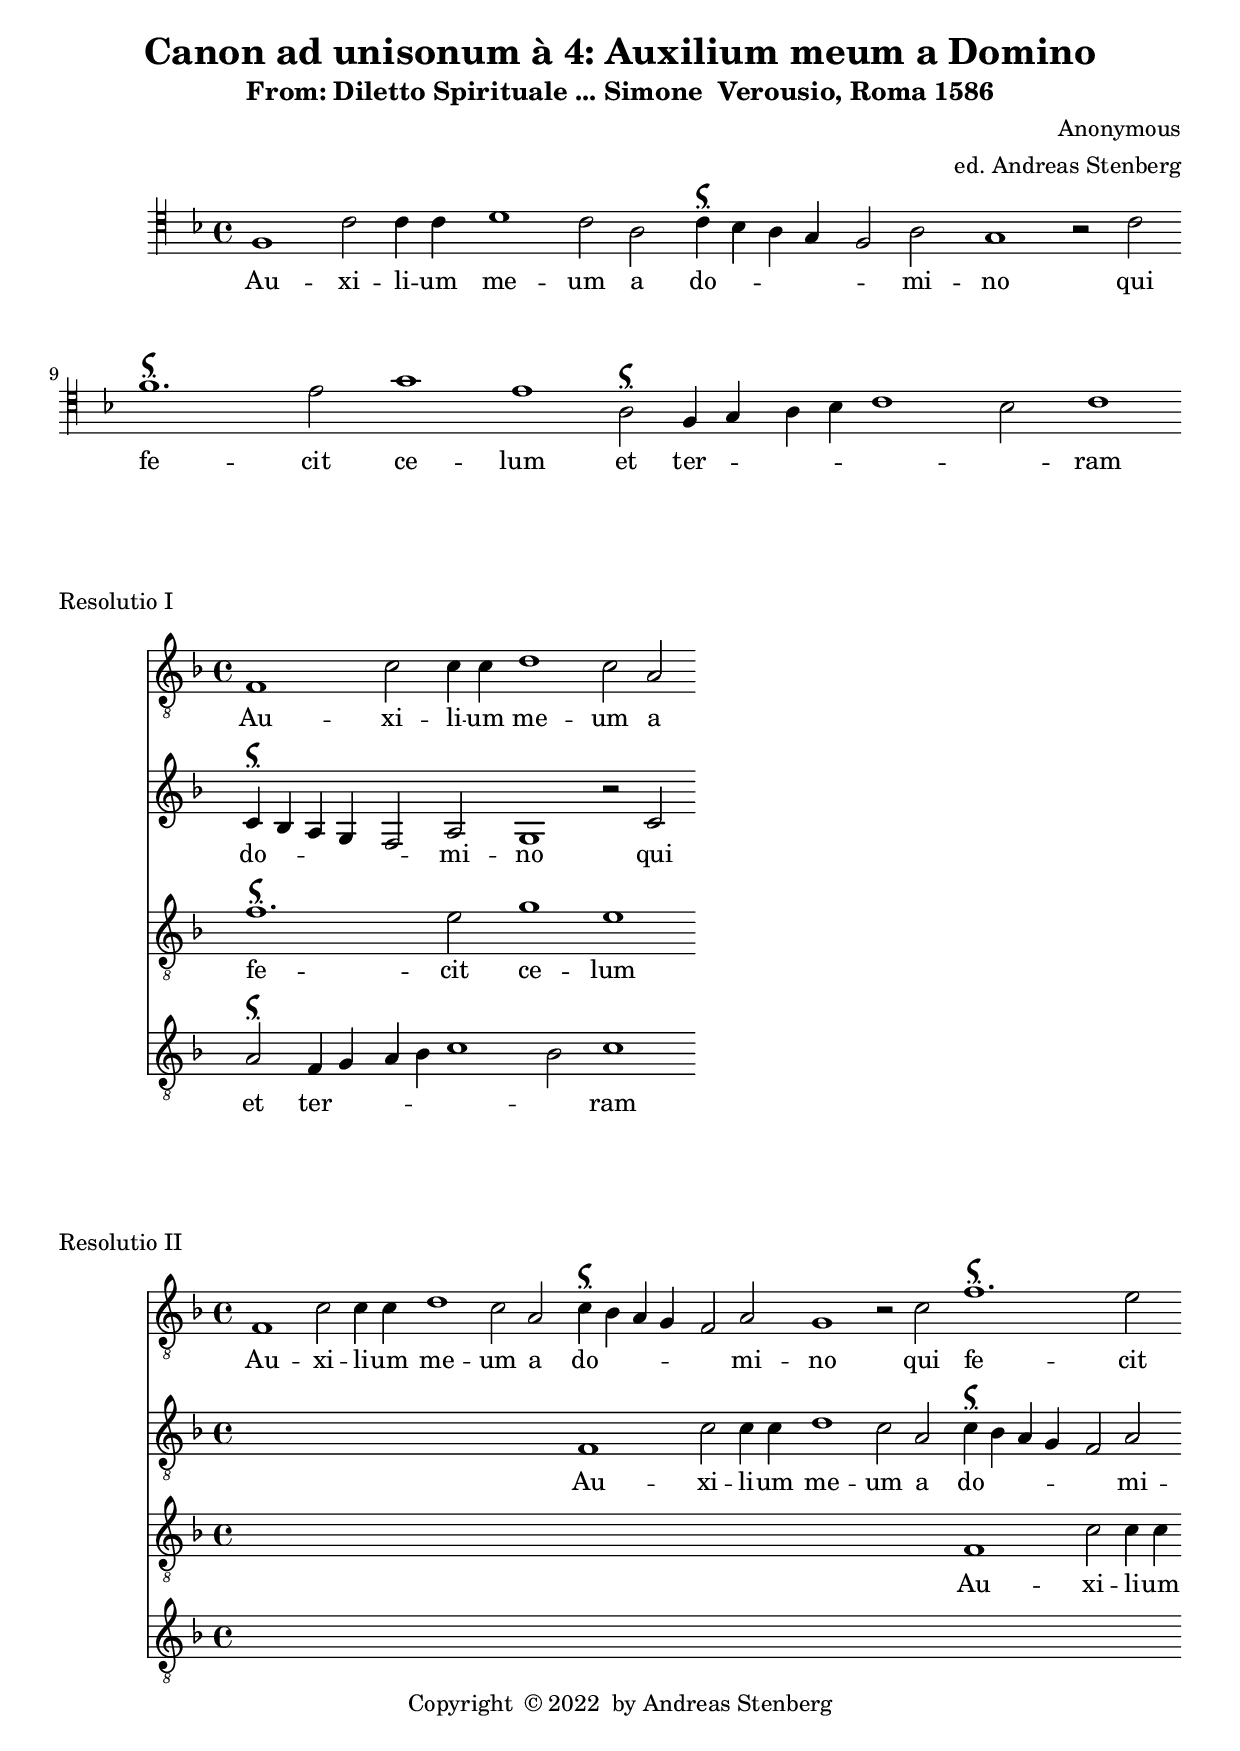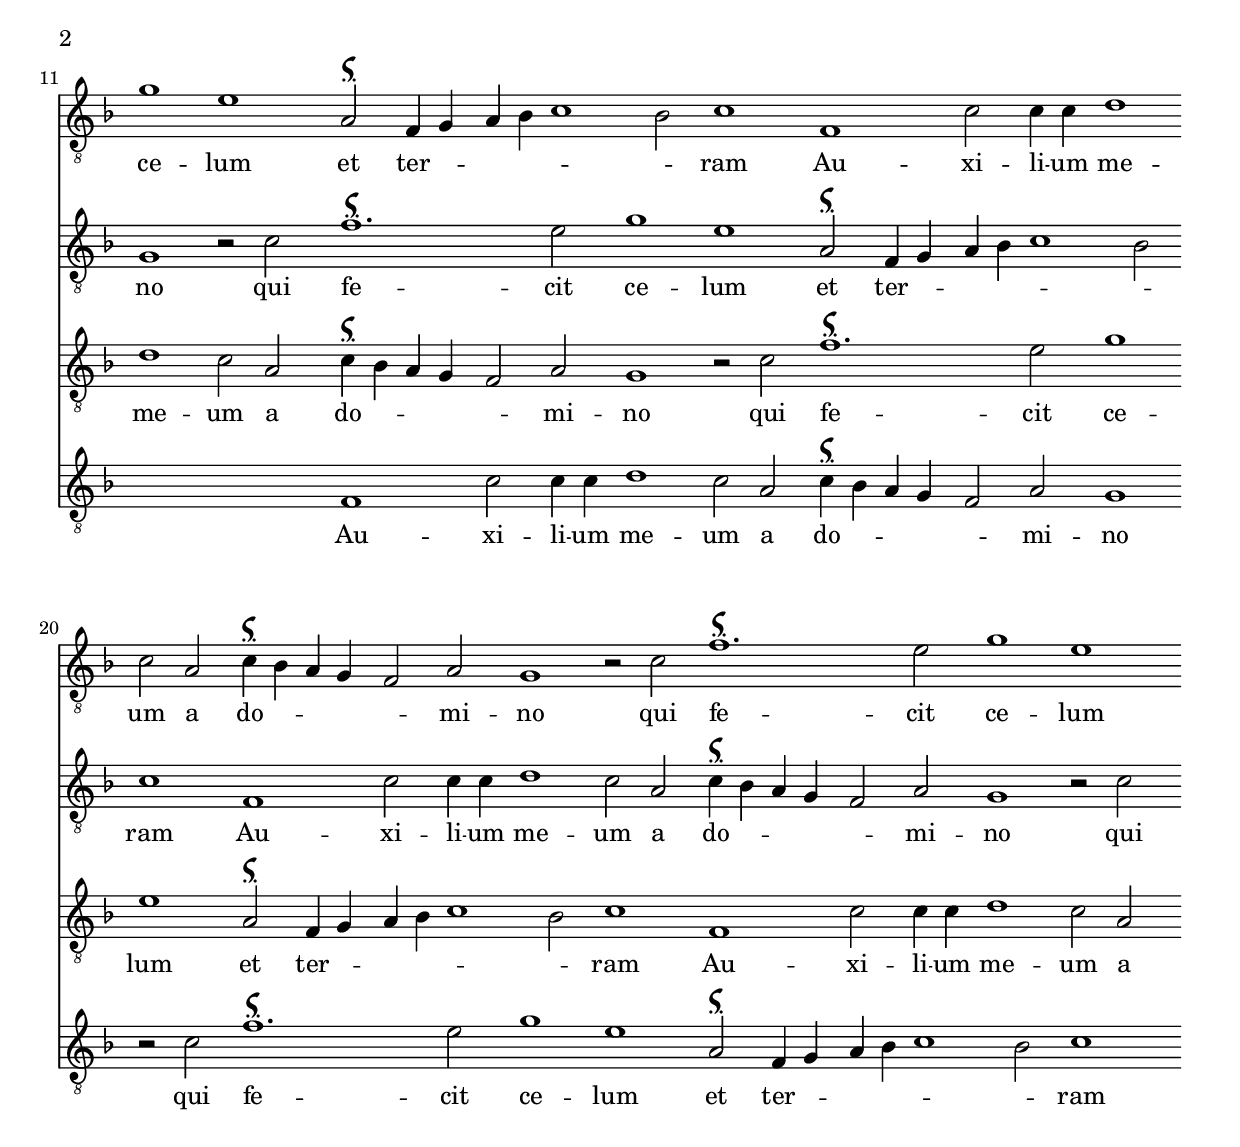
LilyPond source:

\version "2.22.1"
\language "deutsch"

\paper {
%  #(set-paper-size "a4landscape")
}
\header {
  title = "Canon ad unisonum à 4: Auxilium meum a Domino"
  subtitle = "From: Diletto Spirituale ... Simone  Verousio, Roma 1586"
  composer = "Anonymous"
  arranger = "ed. Andreas Stenberg"
  %  poet = "from: Iesu Dulcis memoria"
  meter =""
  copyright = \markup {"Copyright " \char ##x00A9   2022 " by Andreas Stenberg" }
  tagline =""
}
global = {
  \key f \major

}

scoreASopranoVoiceI = \relative c' {
%  \global
  \dynamicUp
  % Music follows here.
  \override Staff.BarLine.transparent = ##t
  f,1 c'2 c4 c4 d1 c2 a2
}

scoreAVerseSopranoVoiceI = \lyricmode {
  % Lyrics follow here.
  Au -- xi -- li -- um me -- um a
}

scoreASopranoVoiceII = \relative c' {
%  \global
  \dynamicUp
  % Music follows here.
  \override Staff.BarLine.transparent = ##t
  c4^\signumcongruentiae \melisma b4 a4 g4 f2\melismaEnd a2 g1 r2 c2
}

scoreAVerseSopranoVoiceII = \lyricmode {
  % Lyrics follow here.
  do -- mi -- no qui

}

scoreASopranoVoiceIII = \relative c' {
%  \global
  \dynamicUp
  % Music follows here.
  \override Staff.BarLine.transparent = ##t
  f1.^\signumcongruentiae e2 g1 e1
}

scoreAVerseSopranoVoiceIII = \lyricmode {
  % Lyrics follow here.
 fe -- cit ce -- lum
}

scoreASopranoVoiceIV = \relative c' {
%  \global
  \dynamicUp
  % Music follows here.
  \override Staff.BarLine.transparent = ##t
  a2^\signumcongruentiae f4\melisma g4 a4 b4 c1 b2\melismaEnd c1
}

scoreAVerseSopranoVoiceIV = \lyricmode {
  % Lyrics follow here.
  et ter -- ram
}

SopranoVoiceIPart = \new Staff \with {
  instrumentName = ""
} { \global  \time 4/4 \clef "petrucci-c4" \scoreASopranoVoiceI \scoreASopranoVoiceII \scoreASopranoVoiceIII \scoreASopranoVoiceIV }
\addlyrics { \scoreAVerseSopranoVoiceI \scoreAVerseSopranoVoiceII \scoreAVerseSopranoVoiceIII \scoreAVerseSopranoVoiceIV }

\score {
  <<
    \SopranoVoiceIPart
  >>
  \layout { }
}


scoreASopranoVoiceIPart = \new Staff \with {
  instrumentName = ""
} { \clef "G_8" \global \time 4/4 \scoreASopranoVoiceI }
\addlyrics { \scoreAVerseSopranoVoiceI  }

scoreASopranoVoiceIIPart = \new Staff \with {
  instrumentName = ""
} { \global \override Staff.TimeSignature.stencil =##f \scoreASopranoVoiceII }
\addlyrics { \scoreAVerseSopranoVoiceII }

scoreASopranoVoiceIIIPart = \new Staff \with {
  instrumentName = ""
} { \clef "G_8" \global \override Staff.TimeSignature.stencil =##f \scoreASopranoVoiceIII }
\addlyrics { \scoreAVerseSopranoVoiceIII }

scoreASopranoVoiceIVPart = \new Staff \with {
  instrumentName = ""
} { \clef "G_8" \global \override Staff.TimeSignature.stencil =##f \scoreASopranoVoiceIV }
\addlyrics { \scoreAVerseSopranoVoiceIV }

\score {
  <<
    \scoreASopranoVoiceIPart
    \scoreASopranoVoiceIIPart
    \scoreASopranoVoiceIIIPart
    \scoreASopranoVoiceIVPart
  >>
  \layout { }
  \header {
    piece = "Resolutio I"
  }
}

scoreASopranoMidiIPart = \new Staff \with {
  instrumentName = ""
  midiInstrument = #"choir aahs"
} { \clef "G_8" \global \time 4/4   \override Staff.BarLine.transparent = ##t
 \scoreASopranoVoiceI \scoreASopranoVoiceII \scoreASopranoVoiceIII  \repeat volta 2 { \scoreASopranoVoiceIV
\scoreASopranoVoiceI \scoreASopranoVoiceII \scoreASopranoVoiceIII } }
\addlyrics { \scoreAVerseSopranoVoiceI \scoreAVerseSopranoVoiceII \scoreAVerseSopranoVoiceIII \scoreAVerseSopranoVoiceIV
\scoreAVerseSopranoVoiceI \scoreAVerseSopranoVoiceII \scoreAVerseSopranoVoiceIII }

scoreASopranoMidiIIPart = \new Staff \with {
  instrumentName = ""
  midiInstrument = #"choir aahs"
} { \clef "G_8" \global  \override Staff.BarLine.transparent = ##t
 s1*4 \scoreASopranoVoiceI \scoreASopranoVoiceII \repeat volta 2 {\scoreASopranoVoiceIII \scoreASopranoVoiceIV
\scoreASopranoVoiceI \scoreASopranoVoiceII } }
\addlyrics { \scoreAVerseSopranoVoiceI \scoreAVerseSopranoVoiceII \scoreAVerseSopranoVoiceIII \scoreAVerseSopranoVoiceIV
\scoreAVerseSopranoVoiceI \scoreAVerseSopranoVoiceII }

scoreASopranoMidiIIIPart = \new Staff \with {
  instrumentName = ""
  midiInstrument = #"choir aahs"
} { \clef "G_8" \global \override Staff.BarLine.transparent = ##t
 s1*8 \scoreASopranoVoiceI \repeat volta 2 { \scoreASopranoVoiceII \scoreASopranoVoiceIII \scoreASopranoVoiceIV
\scoreASopranoVoiceI } }
\addlyrics { \scoreAVerseSopranoVoiceI \scoreAVerseSopranoVoiceII \scoreAVerseSopranoVoiceIII \scoreAVerseSopranoVoiceIV
\scoreAVerseSopranoVoiceI }

scoreASopranoMidiIVPart = \new Staff \with {
  instrumentName = ""
  midiInstrument = #"choir aahs"
} { \clef "G_8" \global \override Staff.BarLine.transparent = ##t
 s1*12 \repeat volta 2 { \scoreASopranoVoiceI \scoreASopranoVoiceII \scoreASopranoVoiceIII \scoreASopranoVoiceIV } }
\addlyrics { \scoreAVerseSopranoVoiceI \scoreAVerseSopranoVoiceII \scoreAVerseSopranoVoiceIII \scoreAVerseSopranoVoiceIV }



\score {
  <<
     \scoreASopranoMidiIPart
    \scoreASopranoMidiIIPart
    \scoreASopranoMidiIIIPart
    \scoreASopranoMidiIVPart
  >>
  \layout { }
  \header {
    piece = "Resolutio II"
  }
}

\score {
  \unfoldRepeats
  <<
     \scoreASopranoMidiIPart
    \scoreASopranoMidiIIPart
    \scoreASopranoMidiIIIPart
    \scoreASopranoMidiIVPart
  >>
  \midi { \tempo 1 = 66 }
}